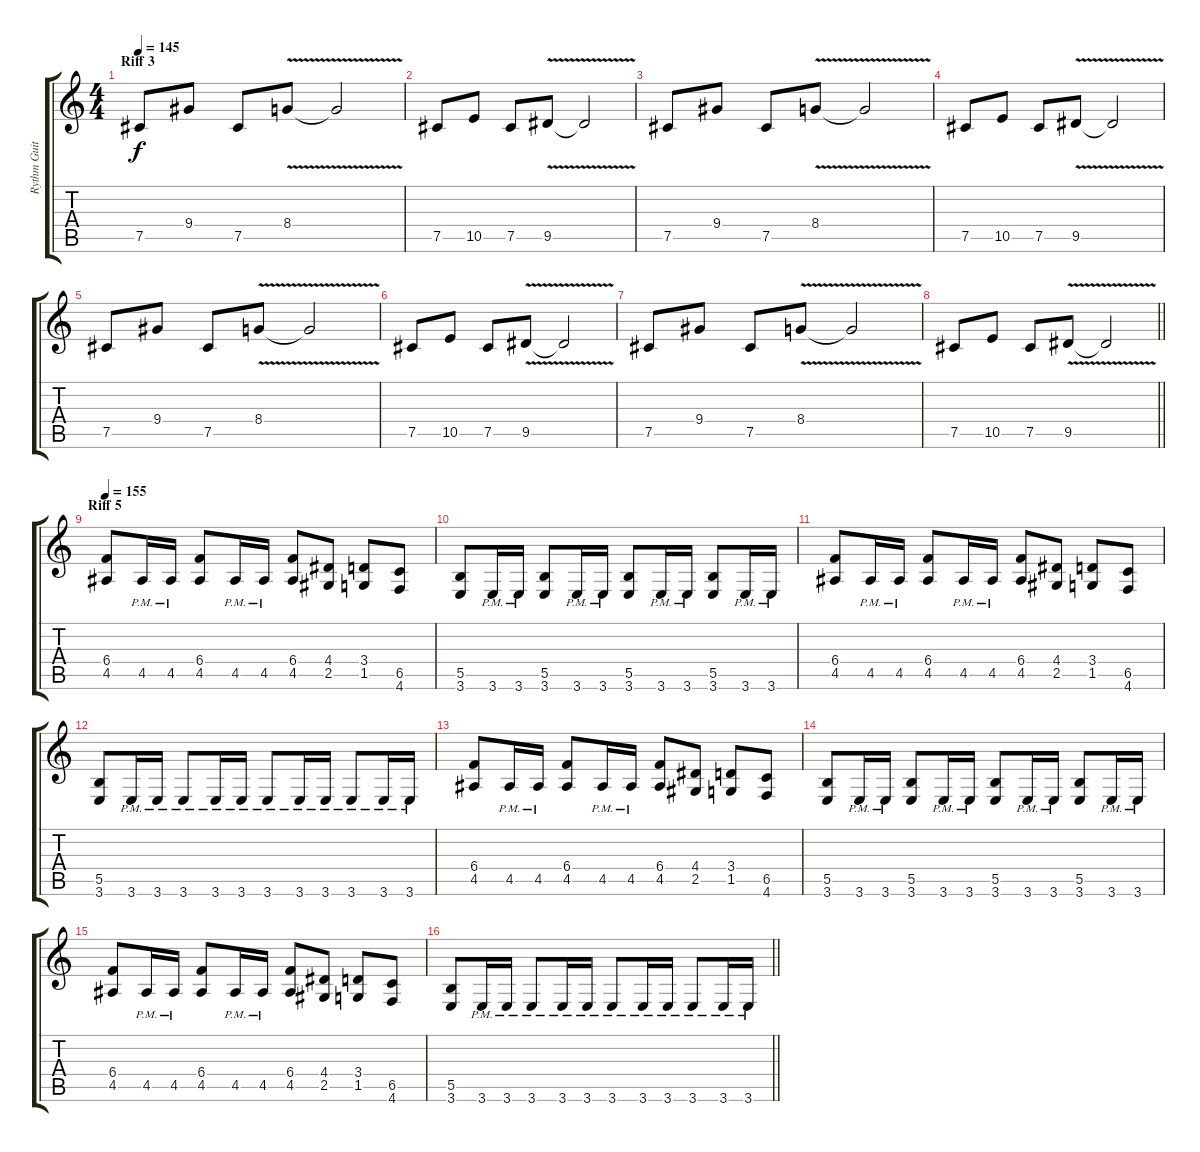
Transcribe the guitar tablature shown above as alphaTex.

\track ("Rythm Guitar" "Rythm Guit") {instrument distortionguitar}
\staff {score tabs}
\tuning (Db4 Ab3 E3 B2 Gb2 Db2) {hide}
\ts (4 4)
\section ("" "Riff 3")
\tempo 145
\clef g2
\ks c
7.5.8{dy f} 9.4.8 7.5.8 8.4{v}.8 8.4{t}.2 |
7.5.8 10.5.8 7.5.8 9.5{v}.8 9.5{t}.2 |
7.5.8 9.4.8 7.5.8 8.4{v}.8 8.4{t}.2 |
7.5.8 10.5.8 7.5.8 9.5{v}.8 9.5{t}.2 |
7.5.8 9.4.8 7.5.8 8.4{v}.8 8.4{t}.2 |
7.5.8 10.5.8 7.5.8 9.5{v}.8 9.5{t}.2 |
7.5.8 9.4.8 7.5.8 8.4{v}.8 8.4{t}.2 |
\barLineRight lightlight
7.5.8 10.5.8 7.5.8 9.5{v}.8 9.5{t}.2 |
\section ("" "Riff 5")
\tempo 155
(6.4 4.5).8 4.5{pm}.16 4.5{pm}.16 (6.4 4.5).8 4.5{pm}.16{beam merge} 4.5{pm}.16 (6.4 4.5).8 (4.4 2.5).8 (3.4 1.5).8 (6.5 4.6).8 |
(5.5 3.6).8 3.6{pm}.16 3.6{pm}.16 (5.5 3.6).8 3.6{pm}.16 3.6{pm}.16{beam split} (5.5 3.6).8 3.6{pm}.16 3.6{pm}.16{beam split} (5.5 3.6).8 3.6{pm}.16 3.6{pm}.16 |
(6.4 4.5).8 4.5{pm}.16{beam merge} 4.5{pm}.16 (6.4 4.5).8{beam merge} 4.5{pm}.16{beam merge} 4.5{pm}.16 (6.4 4.5).8 (4.4 2.5).8 (3.4 1.5).8 (6.5 4.6).8 |
(5.5 3.6).8{beam merge} 3.6{pm}.16{beam merge} 3.6{pm}.16{beam split} 3.6{pm}.8{beam merge} 3.6{pm}.16{beam merge} 3.6{pm}.16{beam split} 3.6{pm}.8{beam merge} 3.6{pm}.16{beam merge} 3.6{pm}.16{beam split} 3.6{pm}.8{beam merge} 3.6{pm}.16{beam merge} 3.6{pm}.16 |
(6.4 4.5).8 4.5{pm}.16{beam merge} 4.5{pm}.16 (6.4 4.5).8{beam merge} 4.5{pm}.16{beam merge} 4.5{pm}.16 (6.4 4.5).8 (4.4 2.5).8 (3.4 1.5).8 (6.5 4.6).8 |
(5.5 3.6).8 3.6{pm}.16 3.6{pm}.16 (5.5 3.6).8 3.6{pm}.16 3.6{pm}.16{beam split} (5.5 3.6).8 3.6{pm}.16{beam merge} 3.6{pm}.16{beam split} (5.5 3.6).8 3.6{pm}.16 3.6{pm}.16 |
(6.4 4.5).8 4.5{pm}.16{beam merge} 4.5{pm}.16 (6.4 4.5).8 4.5{pm}.16{beam merge} 4.5{pm}.16 (6.4 4.5).8 (4.4 2.5).8 (3.4 1.5).8 (6.5 4.6).8 |
\barLineRight lightlight
(5.5 3.6).8{beam merge} 3.6{pm}.16{beam merge} 3.6{pm}.16{beam split} 3.6{pm}.8{beam merge} 3.6{pm}.16{beam merge} 3.6{pm}.16{beam split} 3.6{pm}.8{beam merge} 3.6{pm}.16{beam merge} 3.6{pm}.16{beam split} 3.6{pm}.8{beam merge} 3.6{pm}.16{beam merge} 3.6{pm}.16
